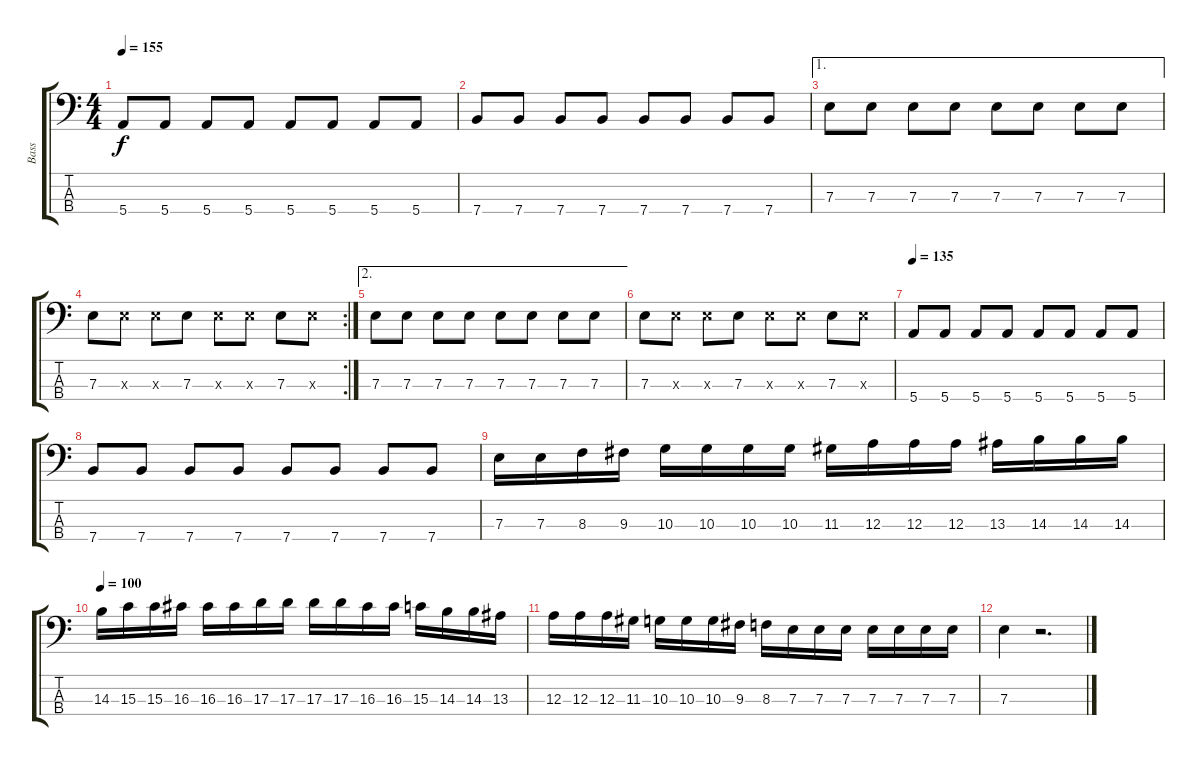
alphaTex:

\track ("Bass" "Bass") {instrument electricbasspick}
\staff {score tabs}
\tuning (G2 D2 A1 E1) {hide}
\ts (4 4)
\tempo 155
\clef f4
\ks c
5.4.8{dy f} 5.4.8 5.4.8 5.4.8 5.4.8 5.4.8 5.4.8 5.4.8 |
7.4.8 7.4.8 7.4.8 7.4.8 7.4.8 7.4.8 7.4.8 7.4.8 |
\ae 1
7.3.8 7.3.8 7.3.8 7.3.8 7.3.8 7.3.8 7.3.8 7.3.8 |
\rc 2
7.3.8 7.3{x}.8 7.3{x}.8 7.3.8 7.3{x}.8 7.3{x}.8 7.3.8 7.3{x}.8 |
\ae 2
7.3.8 7.3.8 7.3.8 7.3.8 7.3.8 7.3.8 7.3.8 7.3.8 |
7.3.8 7.3{x}.8 7.3{x}.8 7.3.8 7.3{x}.8 7.3{x}.8 7.3.8 7.3{x}.8 |
\tempo 135
5.4.8 5.4.8 5.4.8 5.4.8 5.4.8 5.4.8 5.4.8 5.4.8 |
7.4.8 7.4.8 7.4.8 7.4.8 7.4.8 7.4.8 7.4.8 7.4.8 |
7.3.16{volume 12} 7.3.16 8.3.16 9.3.16 10.3.16 10.3.16 10.3.16 10.3.16 11.3.16 12.3.16 12.3.16 12.3.16 13.3.16 14.3.16 14.3.16 14.3.16 |
\tempo 100
14.3.16 15.3.16 15.3.16 16.3.16 16.3.16 16.3.16 17.3.16 17.3.16 17.3.16 17.3.16 16.3.16 16.3.16 15.3.16 14.3.16 14.3.16 13.3.16 |
12.3.16 12.3.16 12.3.16 11.3.16 10.3.16 10.3.16 10.3.16 9.3.16 8.3.16 7.3.16 7.3.16 7.3.16 7.3.16 7.3.16 7.3.16 7.3.16 |
7.3.4 r.2{d}
